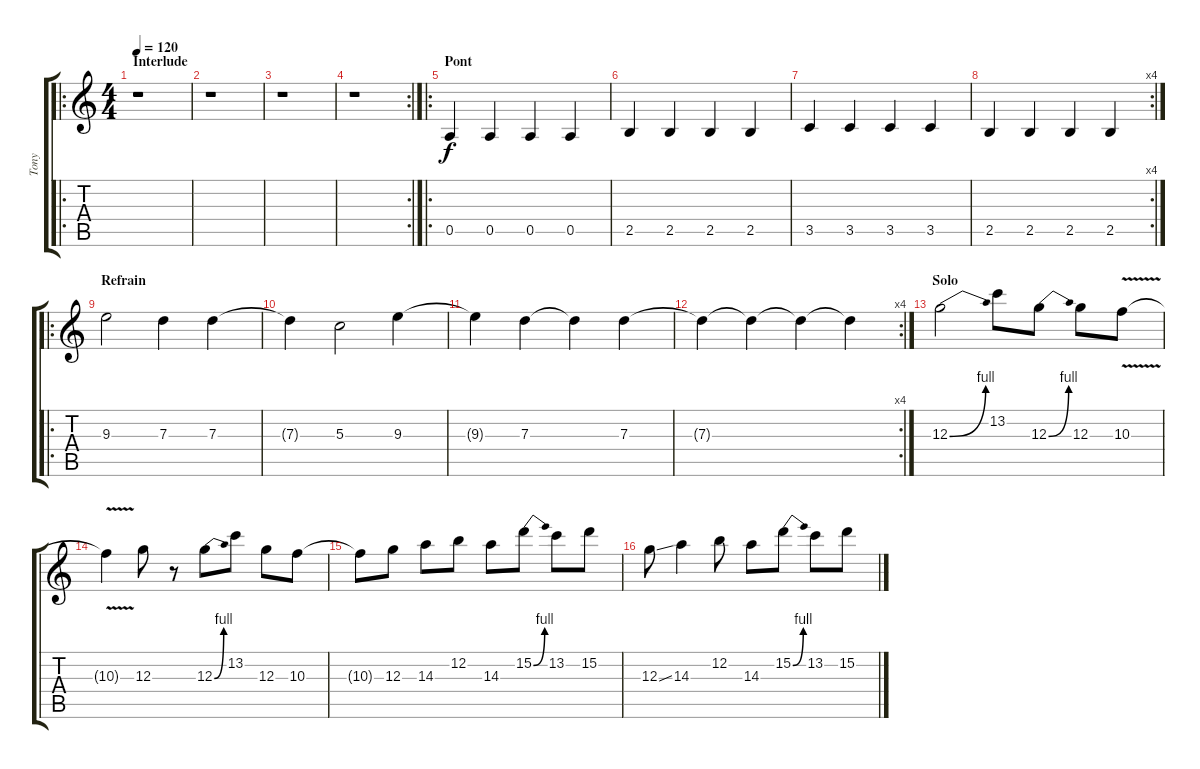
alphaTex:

\track ("Tony" "Tony") {instrument distortionguitar}
\staff {score tabs}
\tuning (E4 B3 G3 D3 A2 E2) {hide}
\ro
\ts (4 4)
\section ("" "Interlude")
\tempo 120
\clef g2
\ks c
r.1{dy f} |
r.1 |
r.1 |
\rc 2
r.1 |
\ro
\section ("" "Pont")
0.5.4 0.5.4 0.5.4 0.5.4 |
2.5.4 2.5.4 2.5.4 2.5.4 |
3.5.4 3.5.4 3.5.4 3.5.4 |
\rc 4
2.5.4 2.5.4 2.5.4 2.5.4 |
\ro
\section ("" "Refrain")
9.3.2 7.3.4 7.3.4 |
7.3{t}.4 5.3.2 9.3.4 |
9.3{t}.4 7.3.4 7.3{t}.4 7.3.4 |
\rc 4
7.3{t}.4 7.3{t}.4 7.3{t}.4 7.3{t}.4 |
\section ("" "Solo")
12.3{be (bend 0 0 60 4)}.2 13.2.8 12.3{be (bend 0 0 60 4)}.8 12.3.8 10.3{v}.8 |
10.3{t}.4 12.3.8 r.8 12.3{be (bend 0 0 60 4)}.8 13.2.8 12.3.8 10.3.8 |
10.3{t}.8 12.3.8 14.3.8 12.2.8 14.3.8 15.2{be (bend 0 0 60 4)}.8 13.2.8 15.2.8 |
12.3{ss}.8 14.3.4 12.2.8 14.3.8 15.2{be (bend 0 0 60 4)}.8 13.2.8 15.2.8
